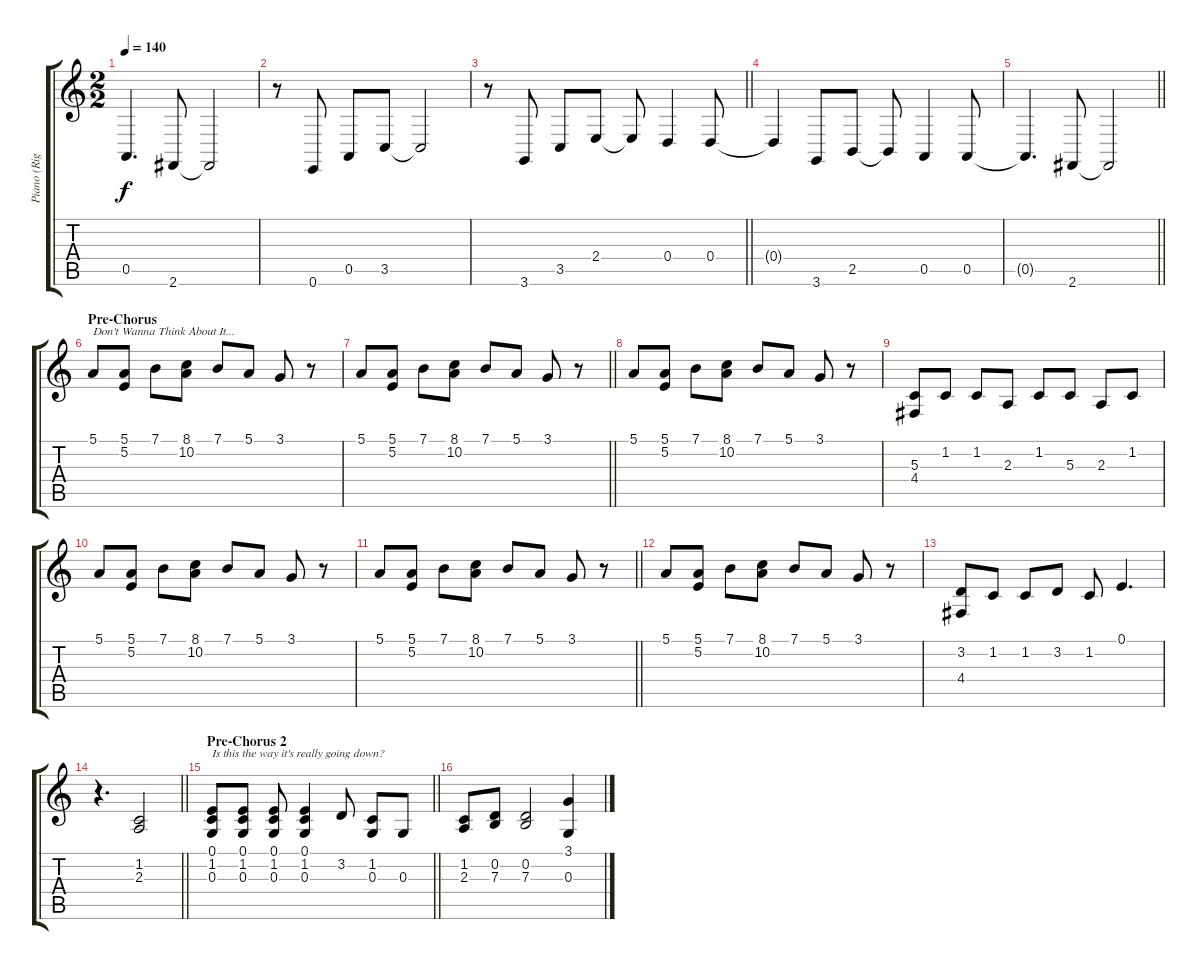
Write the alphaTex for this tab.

\track ("Piano (Right Hand)" "Piano (Rig") {instrument acousticgrandpiano}
\staff {score tabs}
\tuning (E4 B3 G3 D3 A2 E2) {hide}
\ts (2 2)
\tempo 140
\clef g2
\ks c
0.5{t}.4{d dy f} 2.6.8 2.6{t}.2 |
r.8 0.6.8 0.5.8 3.5.8 3.5{t}.2 |
\barLineRight lightlight
r.8 3.6.8 3.5.8 2.4.8 2.4{t}.8 0.4.4 0.4.8 |
0.4{t}.4 3.6.8 2.5.8 2.5{t}.8 0.5.4 0.5.8 |
\barLineRight lightlight
0.5{t}.4{d} 2.6.8 2.6{t}.2 |
\section ("" "Pre-Chorus")
5.1.8{txt "Don't Wanna Think About It..."} (5.1 5.2).8 7.1.8 (8.1 10.2).8 7.1.8 5.1.8 3.1.8 r.8 |
\barLineRight lightlight
5.1.8 (5.1 5.2).8 7.1.8 (8.1 10.2).8 7.1.8 5.1.8 3.1.8 r.8 |
5.1.8 (5.1 5.2).8 7.1.8 (8.1 10.2).8 7.1.8 5.1.8 3.1.8 r.8 |
(5.3 4.4).8 1.2.8 1.2.8 2.3.8 1.2.8 5.3.8 2.3.8 1.2.8 |
5.1.8 (5.1 5.2).8 7.1.8 (8.1 10.2).8 7.1.8 5.1.8 3.1.8 r.8 |
\barLineRight lightlight
5.1.8 (5.1 5.2).8 7.1.8 (8.1 10.2).8 7.1.8 5.1.8 3.1.8 r.8 |
5.1.8 (5.1 5.2).8 7.1.8 (8.1 10.2).8 7.1.8 5.1.8 3.1.8 r.8 |
(3.2 4.4).8 1.2.8 1.2.8 3.2.8 1.2.8 0.1.4{d} |
\barLineRight lightlight
r.4{d} (1.2 2.3).2 |
\section ("" "Pre-Chorus 2")
\barLineRight lightlight
(0.1 1.2 0.3).8{txt "Is this the way it's really going down?"} (0.1 1.2 0.3).8 (0.1 1.2 0.3).8 (0.1 1.2 0.3).4 3.2.8 (1.2 0.3).8 0.3.8 |
(1.2 2.3).8 (0.2 7.3).8 (0.2 7.3).2 (3.1 0.3).4
